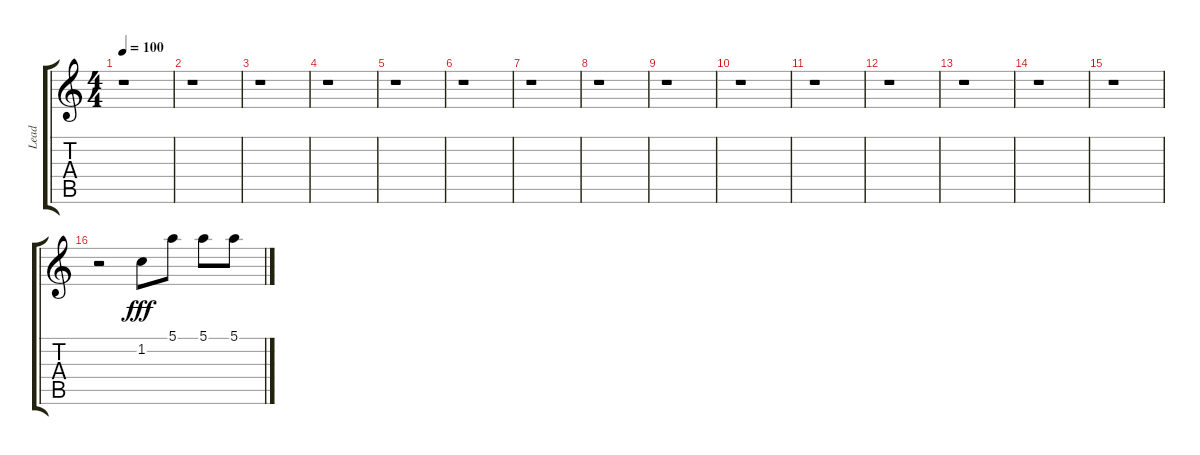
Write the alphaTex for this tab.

\track ("Lead" "Lead") {instrument acousticguitarnylon}
\staff {score tabs}
\tuning (E4 B3 G3 D3 A2 E2) {hide}
\ts (4 4)
\tempo 100
\clef g2
\ks c
r.1{dy fff} |
r.1 |
r.1 |
r.1 |
r.1 |
r.1 |
r.1 |
r.1 |
r.1 |
r.1 |
r.1 |
r.1 |
r.1 |
r.1 |
r.1 |
r.2 1.2.8 5.1.8 5.1.8 5.1.8
